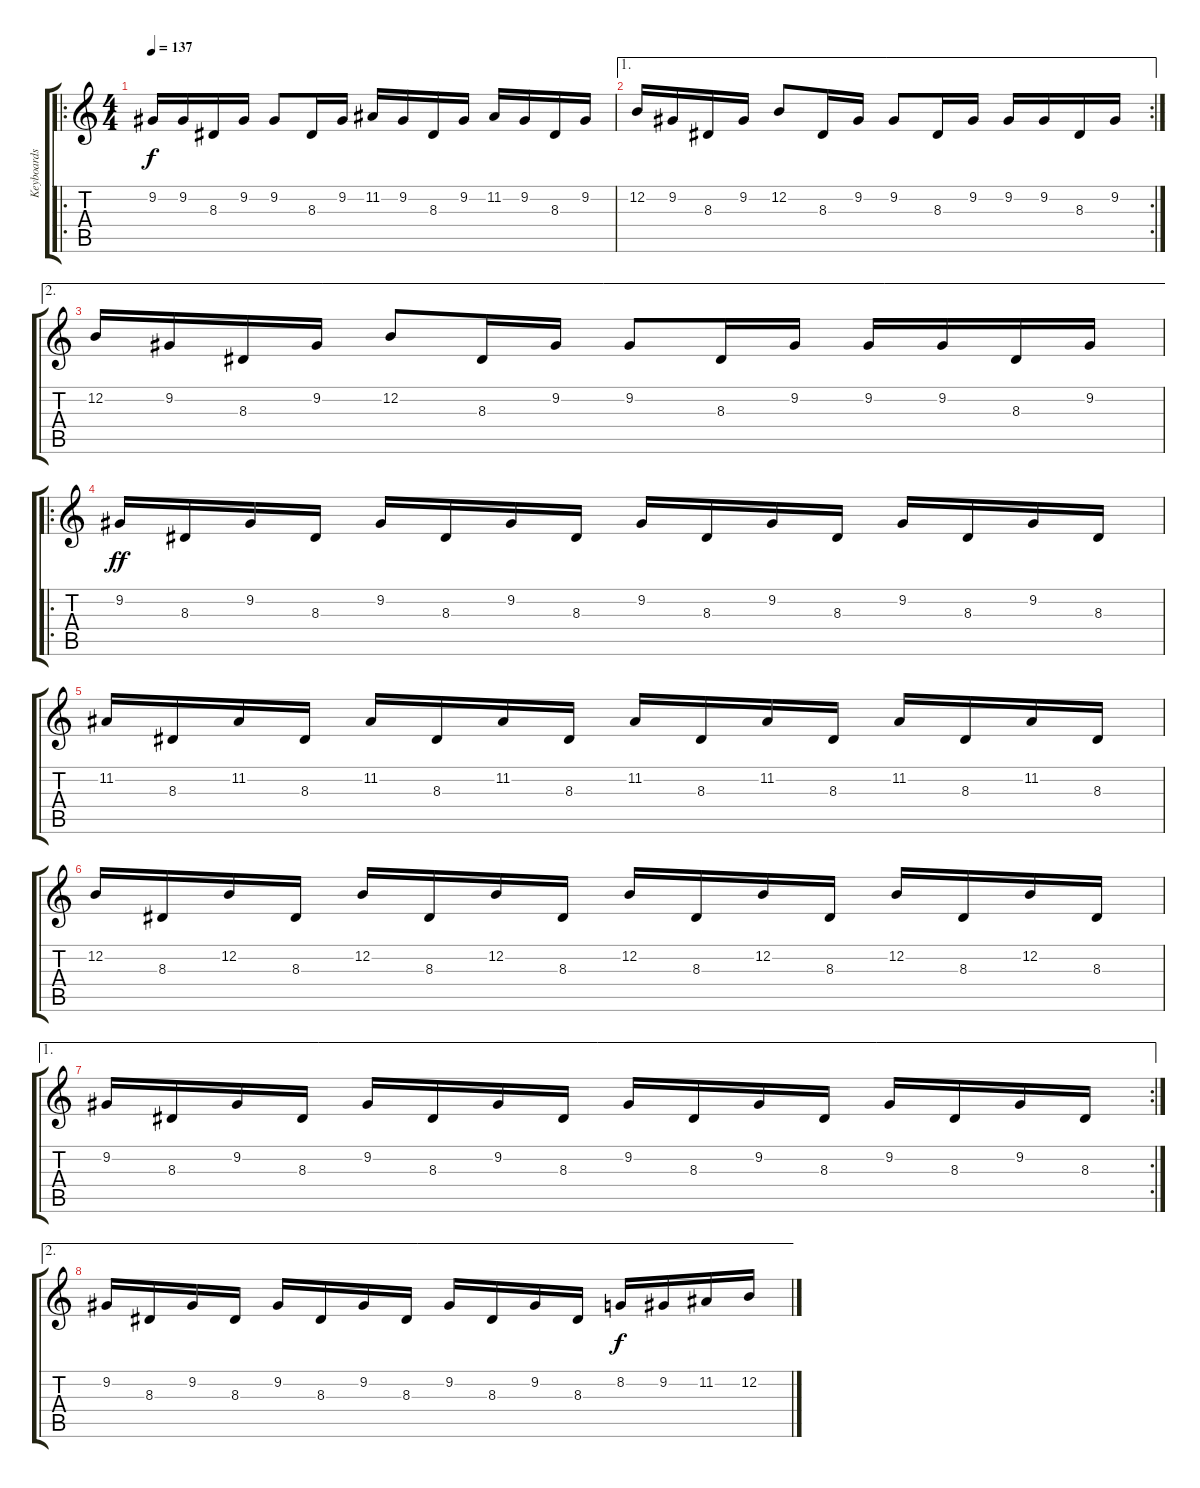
\track ("Keyboards 2" "Keyboards ") {instrument harpsichord}
\staff {score tabs}
\tuning (E4 B3 G3 D3 A2 E2) {hide}
\ro
\ts (4 4)
\tempo 137
\clef g2
\ks c
9.2.16{dy f balance 3 instrument harpsichord} 9.2.16 8.3.16 9.2.16 9.2.8 8.3.16 9.2.16 11.2.16 9.2.16 8.3.16 9.2.16 11.2.16 9.2.16 8.3.16 9.2.16 |
\ae 1
\rc 2
12.2.16 9.2.16 8.3.16 9.2.16 12.2.8 8.3.16 9.2.16 9.2.8 8.3.16 9.2.16 9.2.16 9.2.16 8.3.16 9.2.16 |
\ae 2
12.2.16 9.2.16 8.3.16 9.2.16 12.2.8 8.3.16 9.2.16 9.2.8 8.3.16 9.2.16 9.2.16 9.2.16 8.3.16 9.2.16 |
\ro
9.2.16{dy ff} 8.3.16 9.2.16 8.3.16 9.2.16 8.3.16 9.2.16 8.3.16 9.2.16 8.3.16 9.2.16 8.3.16 9.2.16 8.3.16 9.2.16 8.3.16 |
11.2.16 8.3.16 11.2.16 8.3.16 11.2.16 8.3.16 11.2.16 8.3.16 11.2.16 8.3.16 11.2.16 8.3.16 11.2.16 8.3.16 11.2.16 8.3.16 |
12.2.16 8.3.16 12.2.16 8.3.16 12.2.16 8.3.16 12.2.16 8.3.16 12.2.16 8.3.16 12.2.16 8.3.16 12.2.16 8.3.16 12.2.16 8.3.16 |
\ae 1
\rc 2
9.2.16 8.3.16 9.2.16 8.3.16 9.2.16 8.3.16 9.2.16 8.3.16 9.2.16 8.3.16 9.2.16 8.3.16 9.2.16 8.3.16 9.2.16 8.3.16 |
\ae 2
9.2.16 8.3.16 9.2.16 8.3.16 9.2.16 8.3.16 9.2.16 8.3.16 9.2.16 8.3.16 9.2.16 8.3.16 8.2.16{dy f} 9.2.16 11.2.16 12.2.16
